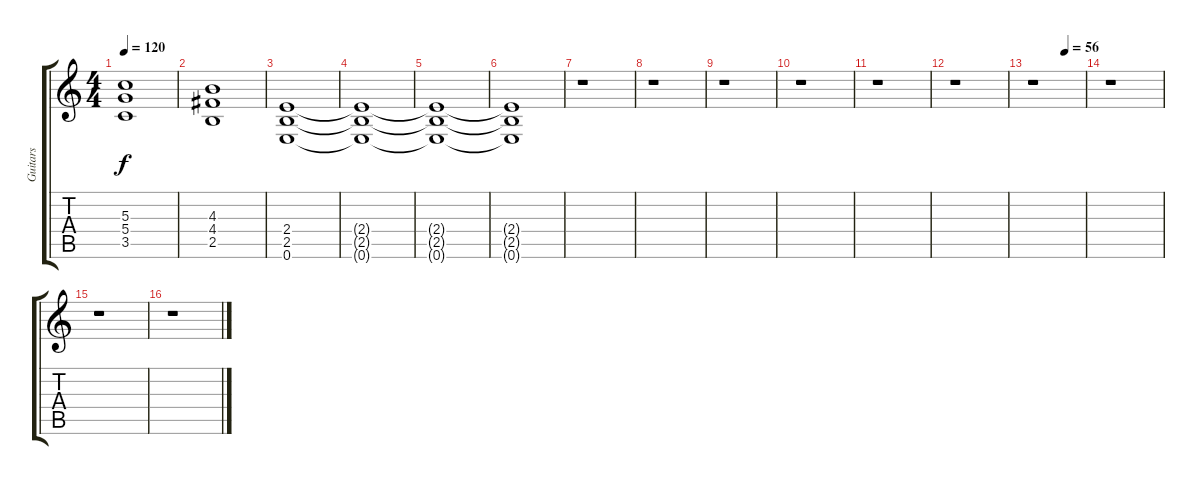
\track ("Guitars" "Guitars") {instrument distortionguitar}
\staff {score tabs}
\tuning (E4 B3 G3 D3 A2 E2) {hide}
\ts (4 4)
\tempo 120
\clef g2
\ks c
(5.3 5.4 3.5).1{dy f} |
(4.3 4.4 2.5).1 |
(2.4 2.5 0.6).1{volume 1} |
(2.4{t} 2.5{t} 0.6{t}).1 |
(2.4{t} 2.5{t} 0.6{t}).1 |
(2.4{t} 2.5{t} 0.6{t}).1 |
r.1 |
r.1 |
r.1 |
r.1 |
r.1 |
r.1 |
\tempo (56 0.625)
r.1 |
r.1 |
r.1 |
r.1
